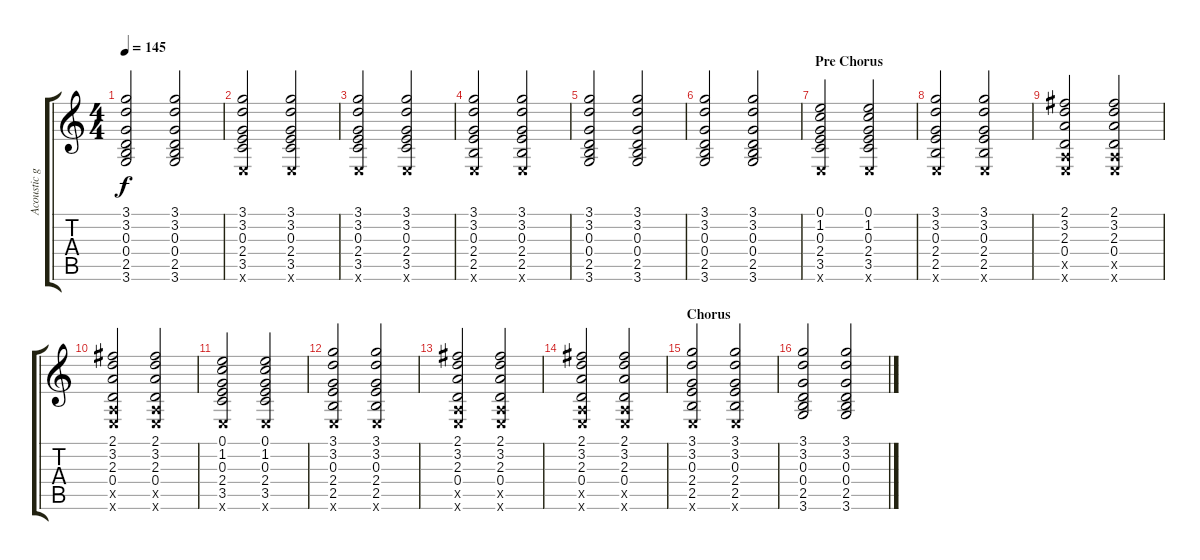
\track ("Acoustic guitar" "Acoustic g") {instrument acousticguitarsteel}
\staff {score tabs}
\tuning (E4 B3 G3 D3 A2 E2) {hide}
\ts (4 4)
\tempo 145
\clef g2
\ks c
(3.1 3.2 0.3 0.4 2.5 3.6).2{dy f} (3.1 3.2 0.3 0.4 2.5 3.6).2 |
(3.1 3.2 0.3 2.4 3.5 0.6{x}).2 (3.1 3.2 0.3 2.4 3.5 0.6{x}).2 |
(3.1 3.2 0.3 2.4 3.5 0.6{x}).2 (3.1 3.2 0.3 2.4 3.5 0.6{x}).2 |
(3.1 3.2 0.3 2.4 2.5 0.6{x}).2 (3.1 3.2 0.3 2.4 2.5 0.6{x}).2 |
(3.1 3.2 0.3 0.4 2.5 3.6).2 (3.1 3.2 0.3 0.4 2.5 3.6).2 |
(3.1 3.2 0.3 0.4 2.5 3.6).2 (3.1 3.2 0.3 0.4 2.5 3.6).2 |
\section ("" "Pre Chorus")
(0.1 1.2 0.3 2.4 3.5 0.6{x}).2 (0.1 1.2 0.3 2.4 3.5 0.6{x}).2 |
(3.1 3.2 0.3 2.4 2.5 0.6{x}).2 (3.1 3.2 0.3 2.4 2.5 0.6{x}).2 |
(2.1 3.2 2.3 0.4 0.5{x} 0.6{x}).2 (2.1 3.2 2.3 0.4 0.5{x} 0.6{x}).2 |
(2.1 3.2 2.3 0.4 0.5{x} 0.6{x}).2 (2.1 3.2 2.3 0.4 0.5{x} 0.6{x}).2 |
(0.1 1.2 0.3 2.4 3.5 0.6{x}).2 (0.1 1.2 0.3 2.4 3.5 0.6{x}).2 |
(3.1 3.2 0.3 2.4 2.5 0.6{x}).2 (3.1 3.2 0.3 2.4 2.5 0.6{x}).2 |
(2.1 3.2 2.3 0.4 0.5{x} 0.6{x}).2 (2.1 3.2 2.3 0.4 0.5{x} 0.6{x}).2 |
(2.1 3.2 2.3 0.4 0.5{x} 0.6{x}).2 (2.1 3.2 2.3 0.4 0.5{x} 0.6{x}).2 |
\section ("" "Chorus")
(3.1 3.2 0.3 2.4 2.5 0.6{x}).2 (3.1 3.2 0.3 2.4 2.5 0.6{x}).2 |
(3.1 3.2 0.3 0.4 2.5 3.6).2 (3.1 3.2 0.3 0.4 2.5 3.6).2
